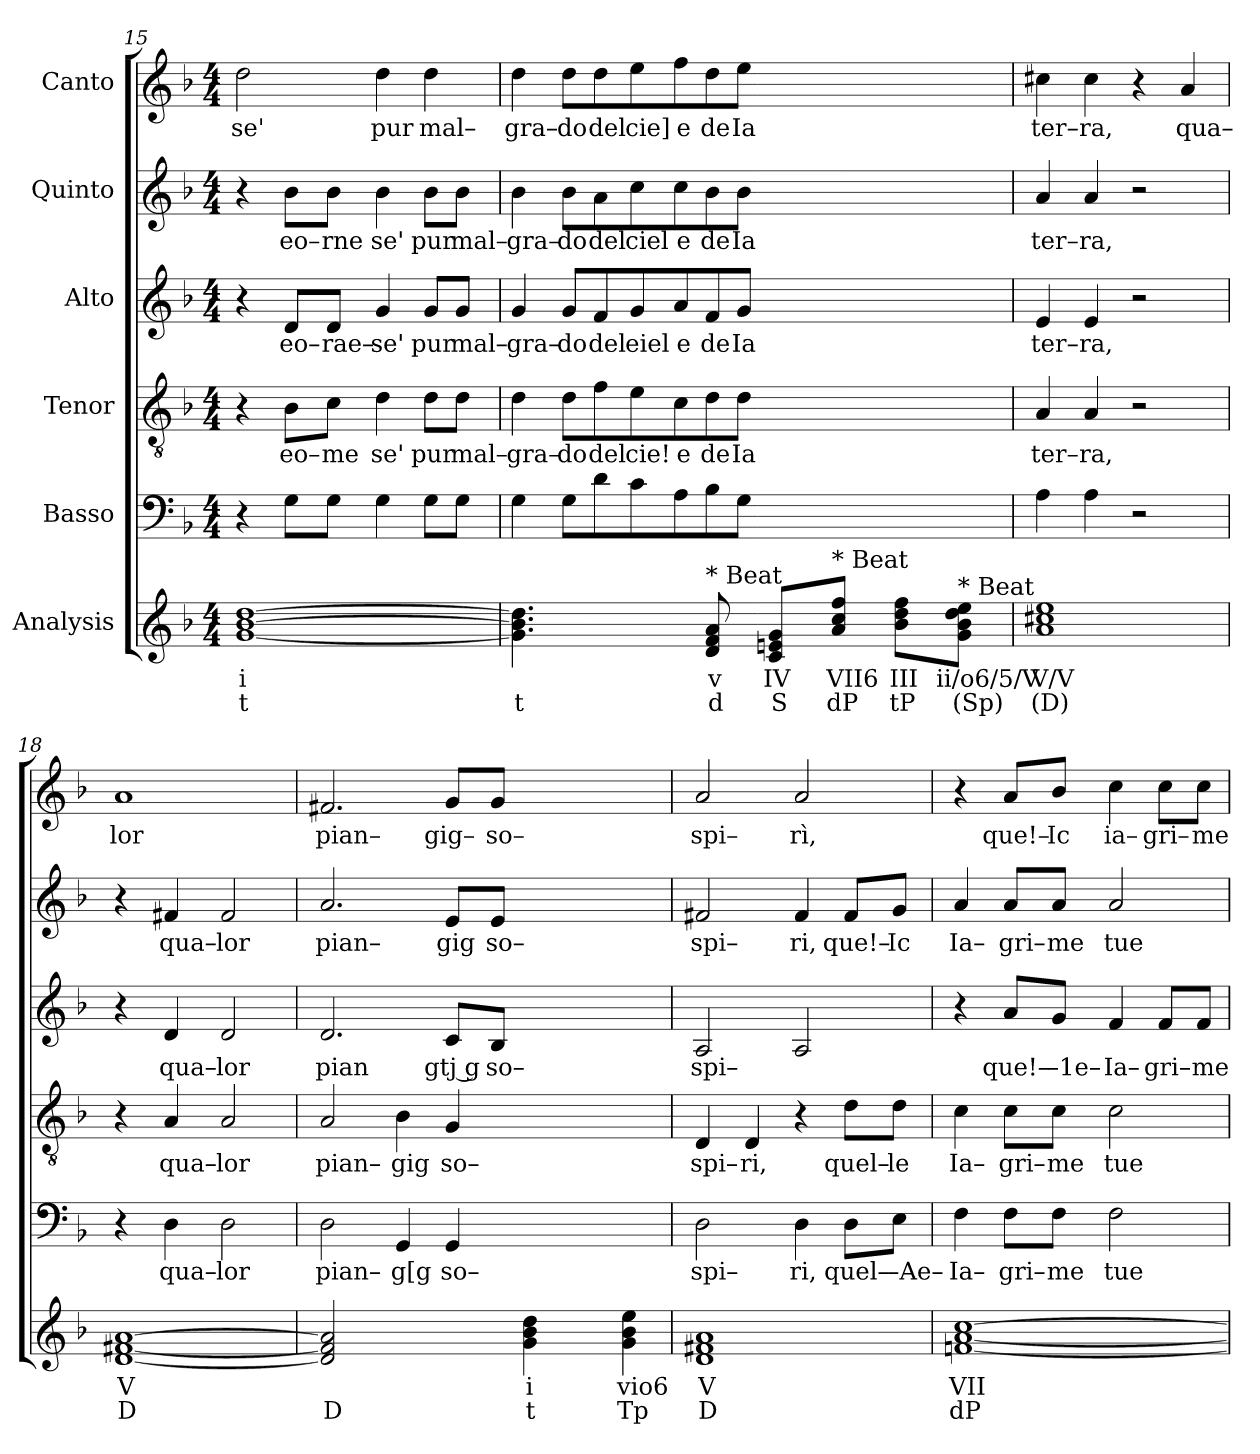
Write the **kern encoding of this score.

**kern	**text	**text	**kern	**text	**kern	**text	**kern	**text	**kern	**text	**kern	**text
*part6	*part6	*part6	*part5	*part5	*part4	*part4	*part3	*part3	*part2	*part2	*part1	*part1
*staff6	*staff6	*staff6	*staff5	*staff5	*staff4	*staff4	*staff3	*staff3	*staff2	*staff2	*staff1	*staff1
*I"Analysis	*	*	*I"Basso	*	*I"Tenor	*	*I"Alto	*	*I"Quinto	*	*I"Canto	*
*	*	*	*clefF4	*	*clefGv2	*	*clefG2	*	*clefG2	*	*clefG2	*
*k[b-]	*	*	*k[b-]	*	*k[b-]	*	*k[b-]	*	*k[b-]	*	*k[b-]	*
*	*	*	*F:	*	*F:	*	*F:	*	*F:	*	*F:	*
*M4/4	*	*	*M4/4	*	*M4/4	*	*M4/4	*	*M4/4	*	*M4/4	*
=15	=15	=15	=15	=15	=15	=15	=15	=15	=15	=15	=15	=15
!	!	!	!	!	!	!	!	!	!	!	!	!LO:LY:b
[1g [1b- [1dd	i	t	4r	.	4r	.	4r	.	4r	.	2dd\	se'
!	!	!	!	!	!	!LO:LY:b	!	!	!	!	!	!
!	!	!	!	!	!	!	!	!LO:LY:b	!	!	!	!
!	!	!	!	!	!	!	!	!	!	!LO:LY:b	!	!
.	.	.	8G\L	.	8B-\L	eo–	8d/L	eo–	8b-\L	eo–	.	.
!	!	!	!	!	!	!LO:LY:b	!	!	!	!	!	!
!	!	!	!	!	!	!	!	!LO:LY:b	!	!	!	!
!	!	!	!	!	!	!	!	!	!	!LO:LY:b	!	!
.	.	.	8G\J	.	8c\J	me	8d/J	rae–	8b-\J	rne	.	.
!	!	!	!	!	!	!LO:LY:b	!	!	!	!	!	!
!	!	!	!	!	!	!	!	!LO:LY:b	!	!	!	!
!	!	!	!	!	!	!	!	!	!	!LO:LY:b	!	!
!	!	!	!	!	!	!	!	!	!	!	!	!LO:LY:b
.	.	.	4G\	.	4d\	se'	4g/	se'	4b-\	se'	4dd\	pur
!	!	!	!	!	!	!LO:LY:b	!	!	!	!	!	!
!	!	!	!	!	!	!	!	!LO:LY:b	!	!	!	!
!	!	!	!	!	!	!	!	!	!	!LO:LY:b	!	!
!	!	!	!	!	!	!	!	!	!	!	!	!LO:LY:b
.	.	.	8G\L	.	8d\L	pur	8g/L	pur	8b-\L	pur	4dd\	mal–
!	!	!	!	!	!	!LO:LY:b	!	!	!	!	!	!
!	!	!	!	!	!	!	!	!LO:LY:b	!	!	!	!
!	!	!	!	!	!	!	!	!	!	!LO:LY:b	!	!
.	.	.	8G\J	.	8d\J	mal–	8g/J	mal–	8b-\J	mal–	.	.
=16	=16	=16	=16	=16	=16	=16	=16	=16	=16	=16	=16	=16
!	!	!	!	!	!	!LO:LY:b	!	!	!	!	!	!
!	!	!	!	!	!	!	!	!LO:LY:b	!	!	!	!
!	!	!	!	!	!	!	!	!	!	!LO:LY:b	!	!
!	!	!	!	!	!	!	!	!	!	!	!	!LO:LY:b
4.g] 4.b-] 4.dd]	.	t	4G\	.	4d\	gra–	4g/	gra–	4b-\	gra–	4dd\	gra–
!	!	!	!	!	!	!LO:LY:b	!	!	!	!	!	!
!	!	!	!	!	!	!	!	!LO:LY:b	!	!	!	!
!	!	!	!	!	!	!	!	!	!	!LO:LY:b	!	!
!	!	!	!	!	!	!	!	!	!	!	!	!LO:LY:b
.	.	.	8G\L	.	8d\L	do	8g/L	do	8b-\L	do	8dd\L	do
!	!	!	!	!	!	!LO:LY:b	!	!	!	!	!	!
!	!	!	!	!	!	!	!	!LO:LY:b	!	!	!	!
!	!	!	!	!	!	!	!	!	!	!LO:LY:b	!	!
!	!	!	!	!	!	!	!	!	!	!	!	!LO:LY:b
4.ryy	.	.	8d\	.	8f\	del	8f/	del	8a\	del	8dd\	del
!	!	!	!	!	!	!LO:LY:b	!	!	!	!	!	!
!	!	!	!	!	!	!	!	!LO:LY:b	!	!	!	!
!	!	!	!	!	!	!	!	!	!	!LO:LY:b	!	!
!	!	!	!	!	!	!	!	!	!	!	!	!LO:LY:b
.	.	.	8c\	.	8e\	cie!	8g/	eiel	8cc\	ciel	8ee\	cie]
!	!	!	!	!	!	!LO:LY:b	!	!	!	!	!	!
!	!	!	!	!	!	!	!	!LO:LY:b	!	!	!	!
!	!	!	!	!	!	!	!	!	!	!LO:LY:b	!	!
!	!	!	!	!	!	!	!	!	!	!	!	!LO:LY:b
.	.	.	8A\	.	8c\	e	8a/	e	8cc\	e	8ff\	e
!	!	!	!	!	!	!LO:LY:b	!	!	!	!	!	!
!	!	!	!	!	!	!	!	!LO:LY:b	!	!	!	!
!	!	!	!	!	!	!	!	!	!	!LO:LY:b	!	!
!LO:TX:a:t=* Beat	!	!	!	!	!	!	!	!	!	!	!	!
!	!	!	!	!	!	!	!	!	!	!	!	!LO:LY:b
8d 8f 8a	v	d	8B-\	.	8d\	de	8f/	de	8b-\	de	8dd\	de
!	!	!	!	!	!	!LO:LY:b	!	!	!	!	!	!
!	!	!	!	!	!	!	!	!LO:LY:b	!	!	!	!
!	!	!	!	!	!	!	!	!	!	!LO:LY:b	!	!
!	!	!	!	!	!	!	!	!	!	!	!	!LO:LY:b
8ryy	.	.	8G\J	.	8d\J	Ia	8g/J	Ia	8b-\J	Ia	8ee\J	Ia
8c 8en 8gL	IV	S	2..ryy	.	2..ryy	.	2..ryy	.	2..ryy	.	2..ryy	.
8ryy	.	.	.	.	.	.	.	.	.	.	.	.
!LO:TX:a:t=* Beat	!	!	!	!	!	!	!	!	!	!	!	!
8a 8cc 8ffJ	VII6	dP	.	.	.	.	.	.	.	.	.	.
8ryy	.	.	.	.	.	.	.	.	.	.	.	.
8b- 8dd 8ffL	III	tP	.	.	.	.	.	.	.	.	.	.
8ryy	.	.	.	.	.	.	.	.	.	.	.	.
!LO:TX:a:t=* Beat	!	!	!	!	!	!	!	!	!	!	!	!
8g 8b- 8dd 8eeJ	ii/o6/5/V	(Sp)	.	.	.	.	.	.	.	.	.	.
=17	=17	=17	=17	=17	=17	=17	=17	=17	=17	=17	=17	=17
!	!	!	!	!	!	!LO:LY:b	!	!	!	!	!	!
!	!	!	!	!	!	!	!	!LO:LY:b	!	!	!	!
!	!	!	!	!	!	!	!	!	!	!LO:LY:b	!	!
!	!	!	!	!	!	!	!	!	!	!	!	!LO:LY:b
1a 1cc#X 1ee	V/V	(D)	4A\	.	4A/	ter–	4e/	ter–	4a/	ter–	4cc#X\	ter–
!	!	!	!	!	!	!LO:LY:b	!	!	!	!	!	!
!	!	!	!	!	!	!	!	!LO:LY:b	!	!	!	!
!	!	!	!	!	!	!	!	!	!	!LO:LY:b	!	!
!	!	!	!	!	!	!	!	!	!	!	!	!LO:LY:b
.	.	.	4A\	.	4A/	ra,	4e/	ra,	4a/	ra,	4cc#\	ra,
.	.	.	2r	.	2r	.	2r	.	2r	.	4r	.
!	!	!	!	!	!	!	!	!	!	!	!	!LO:LY:b
.	.	.	.	.	.	.	.	.	.	.	4a/	qua–
=18	=18	=18	=18	=18	=18	=18	=18	=18	=18	=18	=18	=18
!	!	!	!	!	!	!	!	!	!	!	!	!LO:LY:b
[1d [1f#X [1a	V	D	4r	.	4r	.	4r	.	4r	.	1a	lor
!	!	!	!	!LO:LY:b	!	!	!	!	!	!	!	!
!	!	!	!	!	!	!LO:LY:b	!	!	!	!	!	!
!	!	!	!	!	!	!	!	!LO:LY:b	!	!	!	!
!	!	!	!	!	!	!	!	!	!	!LO:LY:b	!	!
.	.	.	4D\	qua–	4A/	qua–	4d/	qua–	4f#X/	qua–	.	.
!	!	!	!	!LO:LY:b	!	!	!	!	!	!	!	!
!	!	!	!	!	!	!LO:LY:b	!	!	!	!	!	!
!	!	!	!	!	!	!	!	!LO:LY:b	!	!	!	!
!	!	!	!	!	!	!	!	!	!	!LO:LY:b	!	!
.	.	.	2D\	lor	2A/	lor	2d/	lor	2f#/	lor	.	.
=19	=19	=19	=19	=19	=19	=19	=19	=19	=19	=19	=19	=19
!	!	!	!	!LO:LY:b	!	!	!	!	!	!	!	!
!	!	!	!	!	!	!LO:LY:b	!	!	!	!	!	!
!	!	!	!	!	!	!	!	!LO:LY:b	!	!	!	!
!	!	!	!	!	!	!	!	!	!	!LO:LY:b	!	!
!	!	!	!	!	!	!	!	!	!	!	!	!LO:LY:b
2d] 2f#] 2a]	.	D	2D\	pian–	2A/	pian–	2.d/	pian	2.a/	pian–	2.f#X/	pian–
!	!	!	!	!LO:LY:b	!	!	!	!	!	!	!	!
!	!	!	!	!	!	!LO:LY:b	!	!	!	!	!	!
2ryy	.	.	4GG/	g[g	4B-\	gig	.	.	.	.	.	.
!	!	!	!	!LO:LY:b	!	!	!	!	!	!	!	!
!	!	!	!	!	!	!LO:LY:b	!	!	!	!	!	!
!	!	!	!	!	!	!	!	!LO:LY:b	!	!	!	!
!	!	!	!	!	!	!	!	!	!	!LO:LY:b	!	!
!	!	!	!	!	!	!	!	!	!	!	!	!LO:LY:b
.	.	.	4GG/	so–	4G/	so–	8c/L	gtj g	8e/L	gig	8g/L	gig–
!	!	!	!	!	!	!	!	!LO:LY:b	!	!	!	!
!	!	!	!	!	!	!	!	!	!	!LO:LY:b	!	!
!	!	!	!	!	!	!	!	!	!	!	!	!LO:LY:b
.	.	.	.	.	.	.	8B-/J	so–	8e/J	so–	8g/J	so–
4g 4b- 4dd	i	t	2.ryy	.	2.ryy	.	2.ryy	.	2.ryy	.	2.ryy	.
4ryy	.	.	.	.	.	.	.	.	.	.	.	.
4g 4b- 4ee	vio6	Tp	.	.	.	.	.	.	.	.	.	.
=20	=20	=20	=20	=20	=20	=20	=20	=20	=20	=20	=20	=20
!	!	!	!	!LO:LY:b	!	!	!	!	!	!	!	!
!	!	!	!	!	!	!LO:LY:b	!	!	!	!	!	!
!	!	!	!	!	!	!	!	!LO:LY:b	!	!	!	!
!	!	!	!	!	!	!	!	!	!	!LO:LY:b	!	!
!	!	!	!	!	!	!	!	!	!	!	!	!LO:LY:b
1d 1f#X 1a	V	D	2D\	spi–	4D/	spi–	2A/	spi–	2f#X/	spi–	2a/	spi–
!	!	!	!	!	!	!LO:LY:b	!	!	!	!	!	!
.	.	.	.	.	4D/	ri,	.	.	.	.	.	.
!	!	!	!	!LO:LY:b	!	!	!	!	!	!	!	!
!	!	!	!	!	!	!	!	!	!	!LO:LY:b	!	!
!	!	!	!	!	!	!	!	!	!	!	!	!LO:LY:b
.	.	.	4D\	ri,	4r	.	2A/	.	4f#/	ri,	2a/	rì,
!	!	!	!	!LO:LY:b	!	!	!	!	!	!	!	!
!	!	!	!	!	!	!LO:LY:b	!	!	!	!	!	!
!	!	!	!	!	!	!	!	!	!	!LO:LY:b	!	!
.	.	.	8D\L	quel–	8d\L	quel–	.	.	8f#/L	que!–	.	.
!	!	!	!	!LO:LY:b	!	!	!	!	!	!	!	!
!	!	!	!	!	!	!LO:LY:b	!	!	!	!	!	!
!	!	!	!	!	!	!	!	!	!	!LO:LY:b	!	!
.	.	.	8E\J	–Ae–	8d\J	le	.	.	8g/J	Ic	.	.
=21	=21	=21	=21	=21	=21	=21	=21	=21	=21	=21	=21	=21
!	!	!	!	!LO:LY:b	!	!	!	!	!	!	!	!
!	!	!	!	!	!	!LO:LY:b	!	!	!	!	!	!
!	!	!	!	!	!	!	!	!	!	!LO:LY:b	!	!
[1fn [1a [1cc	VII	dP	4F\	Ia–	4c\	Ia–	4r	.	4a/	Ia–	4r	.
!	!	!	!	!LO:LY:b	!	!	!	!	!	!	!	!
!	!	!	!	!	!	!LO:LY:b	!	!	!	!	!	!
!	!	!	!	!	!	!	!	!LO:LY:b	!	!	!	!
!	!	!	!	!	!	!	!	!	!	!LO:LY:b	!	!
!	!	!	!	!	!	!	!	!	!	!	!	!LO:LY:b
.	.	.	8F\L	gri–	8c\L	gri–	8a/L	que!–	8a/L	gri–	8a/L	que!–
!	!	!	!	!LO:LY:b	!	!	!	!	!	!	!	!
!	!	!	!	!	!	!LO:LY:b	!	!	!	!	!	!
!	!	!	!	!	!	!	!	!LO:LY:b	!	!	!	!
!	!	!	!	!	!	!	!	!	!	!LO:LY:b	!	!
!	!	!	!	!	!	!	!	!	!	!	!	!LO:LY:b
.	.	.	8F\J	me	8c\J	me	8g/J	–1e–	8a/J	me	8b-/J	Ic
!	!	!	!	!LO:LY:b	!	!	!	!	!	!	!	!
!	!	!	!	!	!	!LO:LY:b	!	!	!	!	!	!
!	!	!	!	!	!	!	!	!LO:LY:b	!	!	!	!
!	!	!	!	!	!	!	!	!	!	!LO:LY:b	!	!
!	!	!	!	!	!	!	!	!	!	!	!	!LO:LY:b
.	.	.	2F\	tue	2c\	tue	4f/	Ia–	2a/	tue	4cc\	ia–
!	!	!	!	!	!	!	!	!LO:LY:b	!	!	!	!
!	!	!	!	!	!	!	!	!	!	!	!	!LO:LY:b
.	.	.	.	.	.	.	8f/L	gri–	.	.	8cc\L	gri–
!	!	!	!	!	!	!	!	!LO:LY:b	!	!	!	!
!	!	!	!	!	!	!	!	!	!	!	!	!LO:LY:b
.	.	.	.	.	.	.	8f/J	me	.	.	8cc\J	me
=	=	=	=	=	=	=	=	=	=	=	=	=
*-	*-	*-	*-	*-	*-	*-	*-	*-	*-	*-	*-	*-
